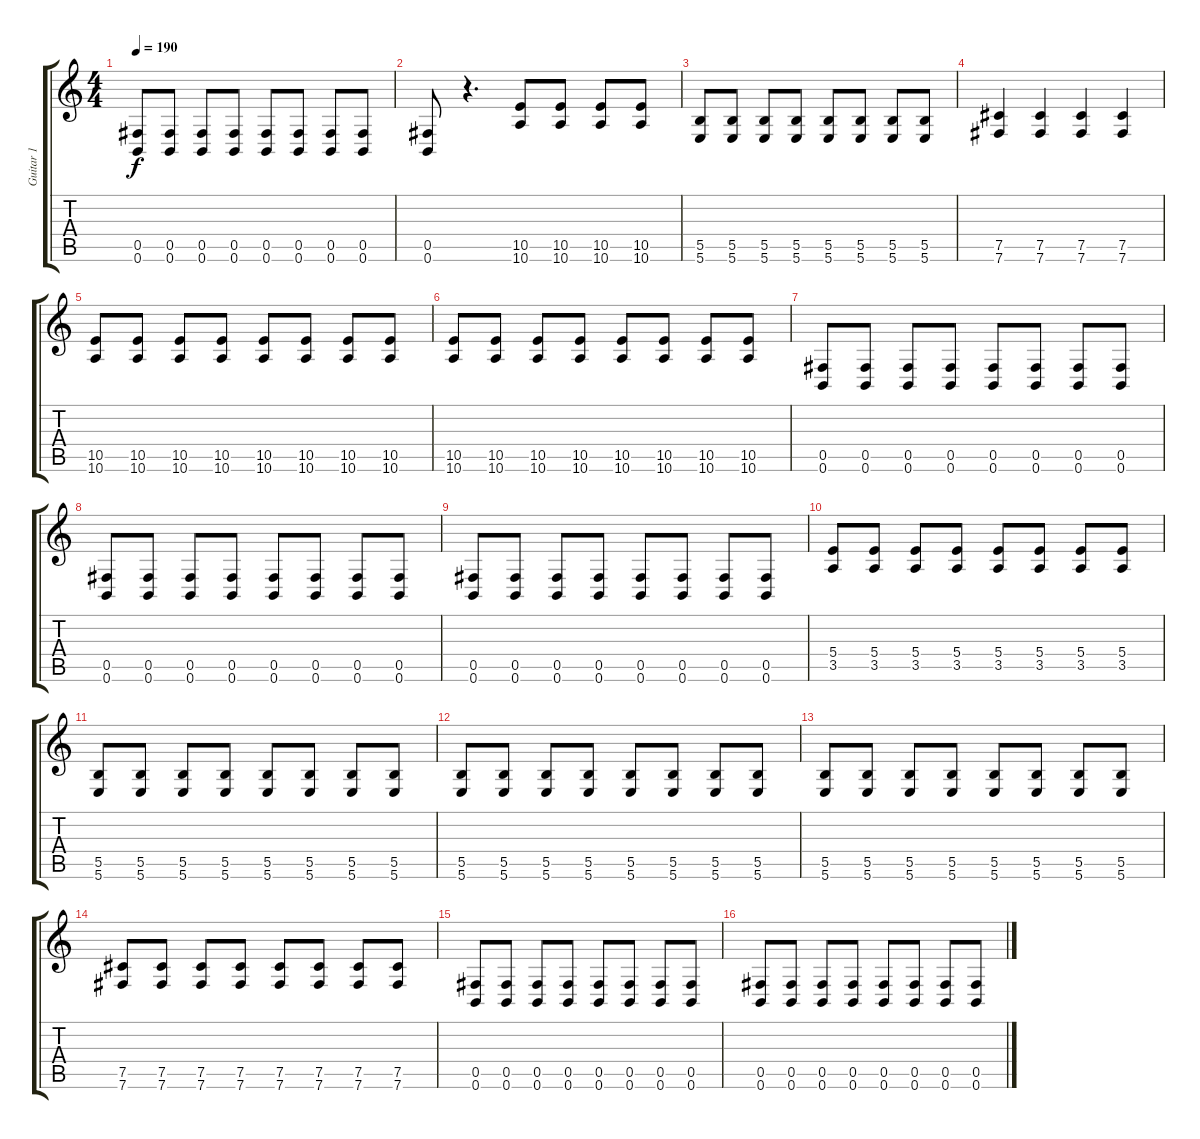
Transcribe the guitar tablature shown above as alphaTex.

\track ("Guitar 1" "Guitar 1") {instrument distortionguitar}
\staff {score tabs}
\tuning (Db4 Ab3 E3 B2 Gb2 B1) {hide}
\ts (4 4)
\tempo 190
\clef g2
\ks c
(0.5 0.6).8{dy f} (0.5 0.6).8 (0.5 0.6).8 (0.5 0.6).8 (0.5 0.6).8 (0.5 0.6).8 (0.5 0.6).8 (0.5 0.6).8 |
(0.5 0.6).8 r.4{d} (10.5 10.6).8 (10.5 10.6).8 (10.5 10.6).8 (10.5 10.6).8 |
(5.5 5.6).8 (5.5 5.6).8 (5.5 5.6).8 (5.5 5.6).8 (5.5 5.6).8 (5.5 5.6).8 (5.5 5.6).8 (5.5 5.6).8 |
(7.5 7.6).4 (7.5 7.6).4 (7.5 7.6).4 (7.5 7.6).4 |
(10.5 10.6).8 (10.5 10.6).8 (10.5 10.6).8 (10.5 10.6).8 (10.5 10.6).8 (10.5 10.6).8 (10.5 10.6).8 (10.5 10.6).8 |
(10.5 10.6).8 (10.5 10.6).8 (10.5 10.6).8 (10.5 10.6).8 (10.5 10.6).8 (10.5 10.6).8 (10.5 10.6).8 (10.5 10.6).8 |
(0.5 0.6).8 (0.5 0.6).8 (0.5 0.6).8 (0.5 0.6).8 (0.5 0.6).8 (0.5 0.6).8 (0.5 0.6).8 (0.5 0.6).8 |
(0.5 0.6).8 (0.5 0.6).8 (0.5 0.6).8 (0.5 0.6).8 (0.5 0.6).8 (0.5 0.6).8 (0.5 0.6).8 (0.5 0.6).8 |
(0.5 0.6).8 (0.5 0.6).8 (0.5 0.6).8 (0.5 0.6).8 (0.5 0.6).8 (0.5 0.6).8 (0.5 0.6).8 (0.5 0.6).8 |
(5.4 3.5).8 (5.4 3.5).8 (5.4 3.5).8 (5.4 3.5).8 (5.4 3.5).8 (5.4 3.5).8 (5.4 3.5).8 (5.4 3.5).8 |
(5.5 5.6).8 (5.5 5.6).8 (5.5 5.6).8 (5.5 5.6).8 (5.5 5.6).8 (5.5 5.6).8 (5.5 5.6).8 (5.5 5.6).8 |
(5.5 5.6).8 (5.5 5.6).8 (5.5 5.6).8 (5.5 5.6).8 (5.5 5.6).8 (5.5 5.6).8 (5.5 5.6).8 (5.5 5.6).8 |
(5.5 5.6).8 (5.5 5.6).8 (5.5 5.6).8 (5.5 5.6).8 (5.5 5.6).8 (5.5 5.6).8 (5.5 5.6).8 (5.5 5.6).8 |
(7.5 7.6).8 (7.5 7.6).8 (7.5 7.6).8 (7.5 7.6).8 (7.5 7.6).8 (7.5 7.6).8 (7.5 7.6).8 (7.5 7.6).8 |
(0.5 0.6).8 (0.5 0.6).8 (0.5 0.6).8 (0.5 0.6).8 (0.5 0.6).8 (0.5 0.6).8 (0.5 0.6).8 (0.5 0.6).8 |
(0.5 0.6).8 (0.5 0.6).8 (0.5 0.6).8 (0.5 0.6).8 (0.5 0.6).8 (0.5 0.6).8 (0.5 0.6).8 (0.5 0.6).8
